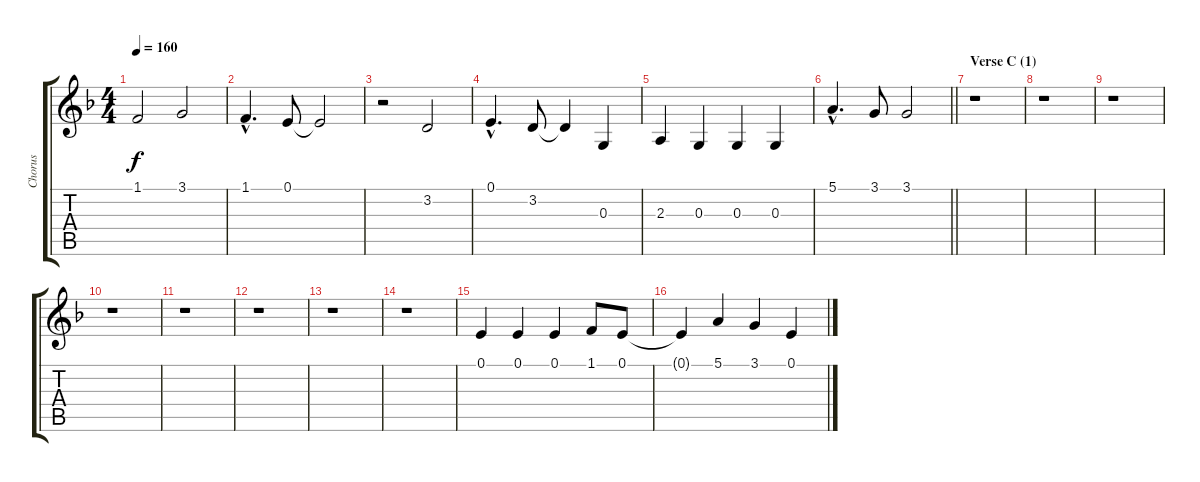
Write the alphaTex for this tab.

\track ("Chorus" "Chorus") {instrument sopranosax}
\staff {score tabs}
\tuning (E4 B3 G3 D3 A2 E2) {hide}
\ts (4 4)
\tempo 160
\clef g2
\ks f
1.1.2{dy f} 3.1.2 |
1.1{hac}.4{d} 0.1.8 0.1{t}.2 |
r.2 3.2.2 |
0.1{hac}.4{d} 3.2.8 3.2{t}.4 0.3.4 |
2.3.4 0.3.4 0.3.4 0.3.4 |
\barLineRight lightlight
5.1{hac}.4{d} 3.1.8 3.1.2 |
\section ("" "Verse C (1)")
r.1 |
r.1 |
r.1 |
r.1 |
r.1 |
r.1 |
r.1 |
r.1 |
0.1.4 0.1.4 0.1.4 1.1.8 0.1.8 |
0.1{t}.4 5.1.4 3.1.4 0.1.4
